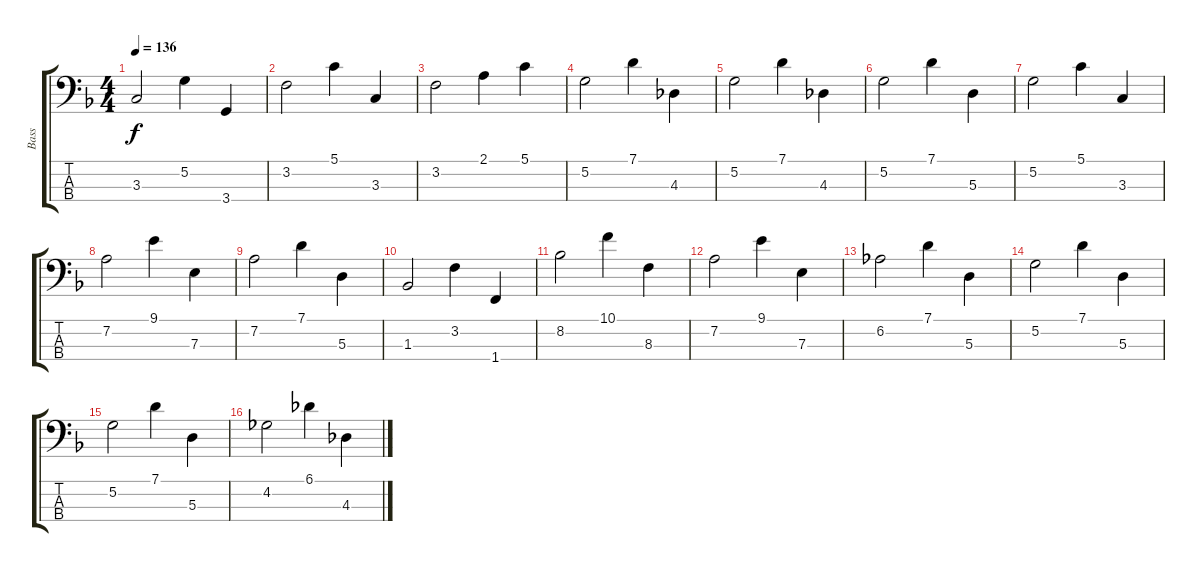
\track ("Bass" "Bass") {instrument acousticbass}
\staff {score tabs}
\tuning (G2 D2 A1 E1) {hide}
\ts (4 4)
\tempo 136
\clef f4
\ks f
3.3.2{dy f} 5.2.4 3.4.4 |
3.2.2 5.1.4 3.3.4 |
3.2.2 2.1.4 5.1.4 |
5.2.2 7.1.4 4.3.4 |
5.2.2 7.1.4 4.3.4 |
5.2.2 7.1.4 5.3.4 |
5.2.2 5.1.4 3.3.4 |
7.2.2 9.1.4 7.3.4 |
7.2.2 7.1.4 5.3.4 |
1.3.2 3.2.4 1.4.4 |
8.2.2 10.1.4 8.3.4 |
7.2.2 9.1.4 7.3.4 |
6.2.2 7.1.4 5.3.4 |
5.2.2 7.1.4 5.3.4 |
5.2.2 7.1.4 5.3.4 |
4.2.2 6.1.4 4.3.4
